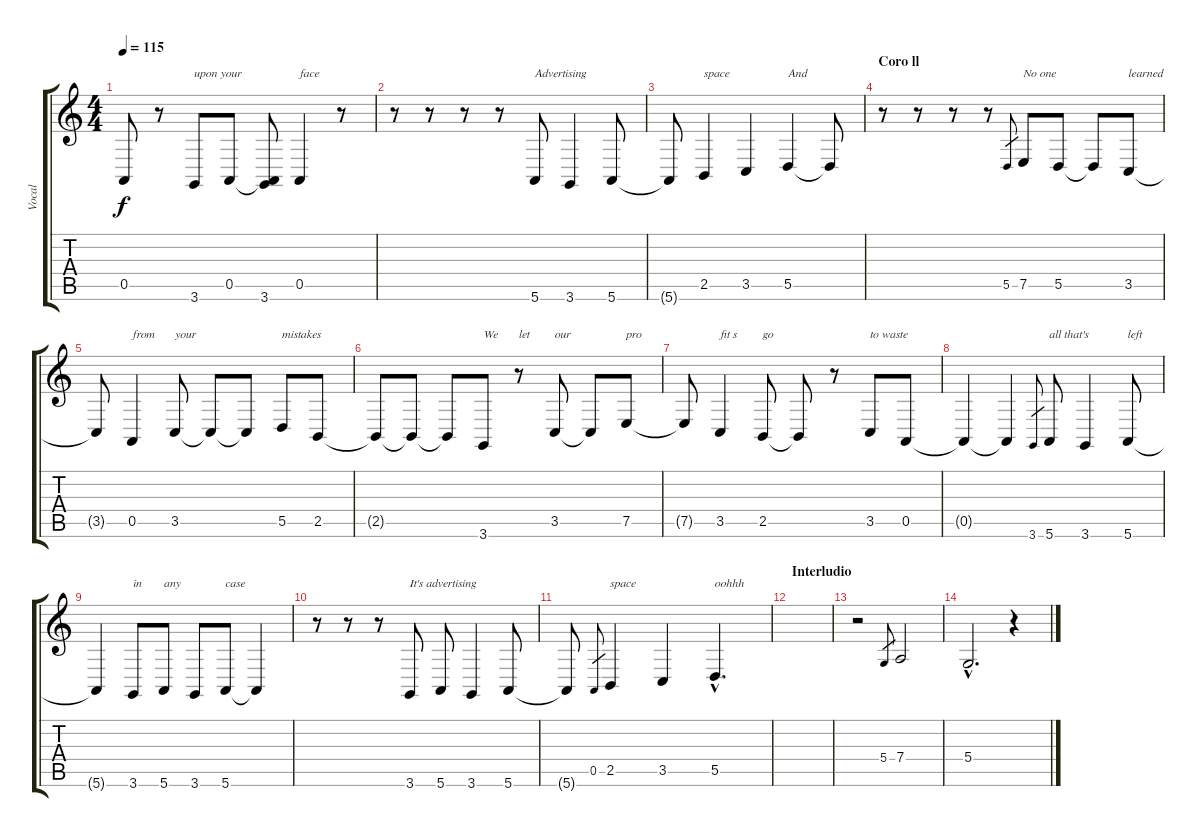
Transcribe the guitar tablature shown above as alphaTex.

\track ("Vocal" "Vocal") {instrument acousticgrandpiano}
\staff {score tabs}
\tuning (E4 B3 G3 D3 A2 E2) {hide}
\ts (4 4)
\tempo 115
\clef g2
\ks c
0.5{t}.8{dy f} r.8 3.6.8{txt "upon your"} 0.5.8 (0.5{t} 3.6).8 0.5.4{txt "face"} r.8 |
r.8 r.8 r.8 r.8 5.6.8{txt "Advertising"} 3.6.4 5.6.8 |
5.6{t}.8 2.5.4{txt "space"} 3.5.4 5.5.4{txt "And"} 5.5{t}.8 |
\section ("" "Coro ll")
r.8 r.8 r.8 r.8 5.5.8{gr} 7.5.8{txt "No one"} 5.5.8 5.5{t}.8 3.5.8{txt "learned"} |
3.5{t}.8 0.5.4{txt "from "} 3.5.8{txt "your"} 3.5{t}.8 3.5{t}.8 5.5.8{txt "mistakes"} 2.5.8 |
2.5{t}.8 2.5{t}.8 2.5{t}.8 3.6.8{txt "We"} r.8{txt "let"} 3.5.8{txt "our"} 3.5{t}.8 7.5.8{txt "pro"} |
7.5{t}.8 3.5.4{txt "fit s"} 2.5.8{txt "go"} 2.5{t}.8 r.8 3.5.8{txt "to waste"} 0.5.8 |
0.5{t}.4 0.5{t}.4 3.6.8{gr} 5.6.8{txt "all that's "} 3.6.4 5.6.8{txt "left"} |
5.6{t}.4 3.6.8{txt "in "} 5.6.8{txt "any"} 3.6.8 5.6.8{txt "case"} 5.6{t}.4 |
r.8 r.8 r.8 3.6.8{txt "It's advertising"} 5.6.8 3.6.4 5.6.8 |
5.6{t}.8 0.5.8{gr} 2.5.4{txt "space"} 3.5.4 5.5{hac}.4{d txt "oohhh"} |
\section ("" "Interludio")
|
r.2{volume 13 instrument synthvoice} 5.4.8{gr} 7.4.2 |
5.4{hac}.2{d} r.4
